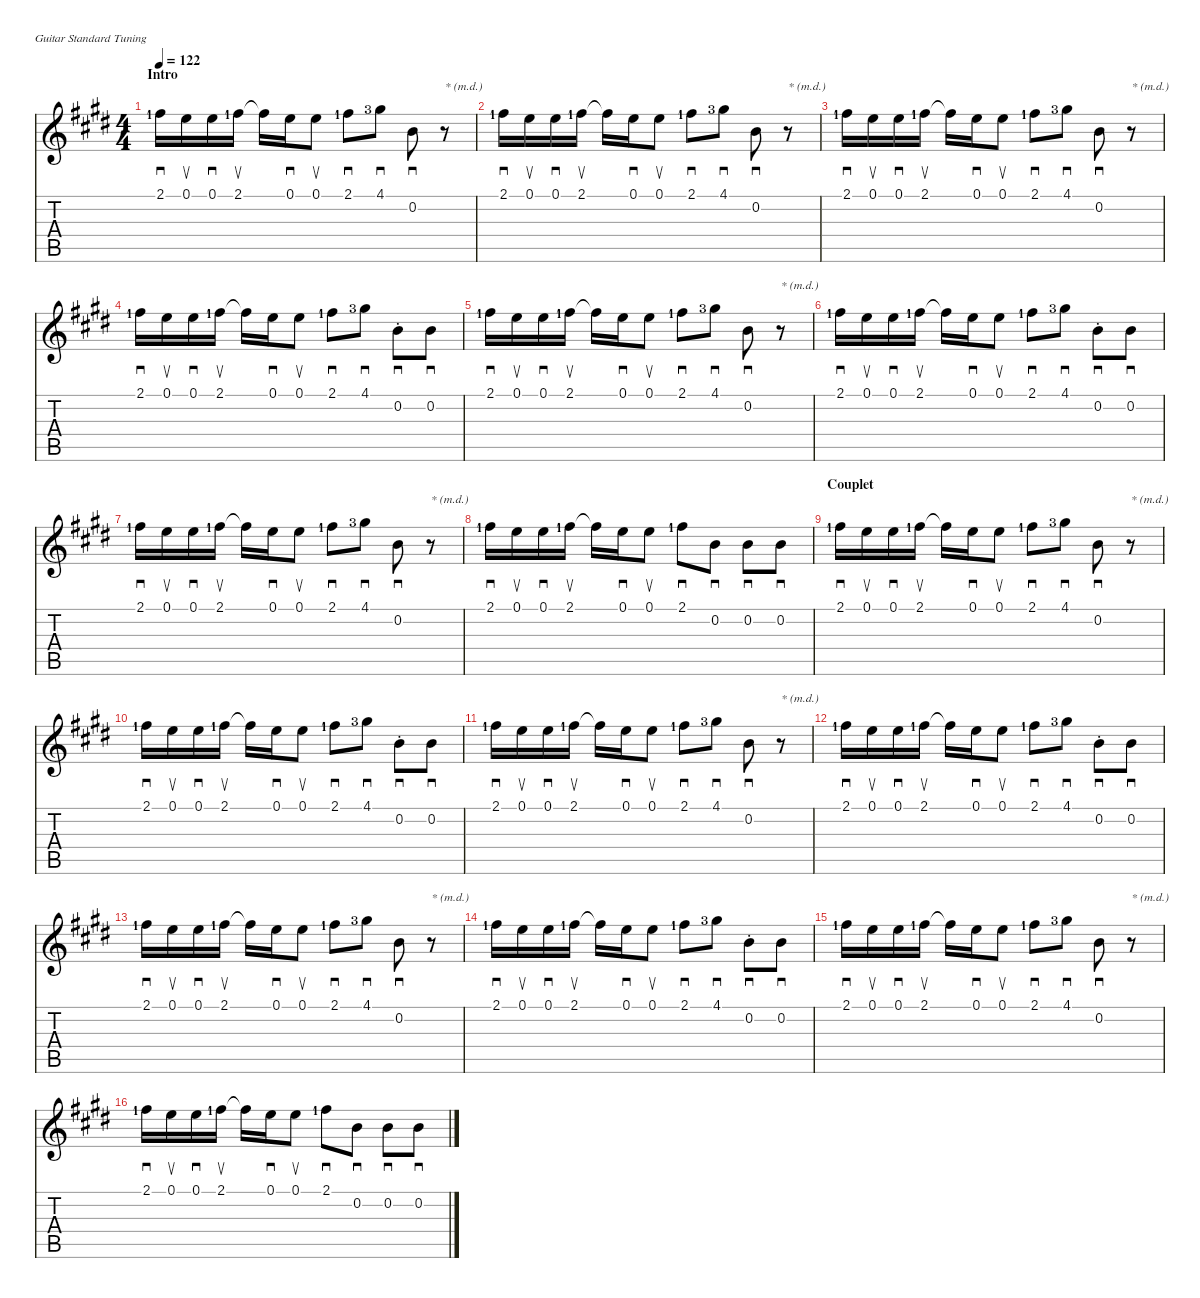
\defaultSystemsLayout 4
\hideDynamics
\bracketExtendMode nobrackets
\singleTrackTrackNamePolicy hidden
\multiTrackTrackNamePolicy hidden
\firstSystemTrackNameOrientation horizontal
\otherSystemsTrackNameOrientation horizontal
\track ("Gtr. overdrive" "E-Gt") {instrument overdrivenguitar}
\staff {score tabs}
\tuning (E4 B3 G3 D3 A2 E2)
\ts (4 4)
\section ("" "Intro")
\tempo 122
\clef g2
\ks e
2.1{lf 2}.16{sd dy mf instrument overdrivenguitar} 0.1.16{su} 0.1.16{sd} 2.1{lf 2}.16{su} 2.1{t}.16 0.1.16{sd} 0.1.8{su} 2.1{lf 2}.8{sd} 4.1{lf 4}.8{sd} 0.2.8{sd} r.8{txt "* (m.d.)"} |
2.1{lf 2}.16{sd} 0.1.16{su} 0.1.16{sd} 2.1{lf 2}.16{su} 2.1{t}.16 0.1.16{sd} 0.1.8{su} 2.1{lf 2}.8{sd} 4.1{lf 4}.8{sd} 0.2.8{sd} r.8{txt "* (m.d.)"} |
2.1{lf 2}.16{sd} 0.1.16{su} 0.1.16{sd} 2.1{lf 2}.16{su} 2.1{t}.16 0.1.16{sd} 0.1.8{su} 2.1{lf 2}.8{sd} 4.1{lf 4}.8{sd} 0.2.8{sd} r.8{txt "* (m.d.)"} |
2.1{lf 2}.16{sd} 0.1.16{su} 0.1.16{sd} 2.1{lf 2}.16{su} 2.1{t}.16 0.1.16{sd} 0.1.8{su} 2.1{lf 2}.8{sd} 4.1{lf 4}.8{sd} 0.2{st}.8{sd} 0.2.8{sd} |
2.1{lf 2}.16{sd} 0.1.16{su} 0.1.16{sd} 2.1{lf 2}.16{su} 2.1{t}.16 0.1.16{sd} 0.1.8{su} 2.1{lf 2}.8{sd} 4.1{lf 4}.8{sd} 0.2.8{sd} r.8{txt "* (m.d.)"} |
2.1{lf 2}.16{sd} 0.1.16{su} 0.1.16{sd} 2.1{lf 2}.16{su} 2.1{t}.16 0.1.16{sd} 0.1.8{su} 2.1{lf 2}.8{sd} 4.1{lf 4}.8{sd} 0.2{st}.8{sd} 0.2.8{sd} |
2.1{lf 2}.16{sd} 0.1.16{su} 0.1.16{sd} 2.1{lf 2}.16{su} 2.1{t}.16 0.1.16{sd} 0.1.8{su} 2.1{lf 2}.8{sd} 4.1{lf 4}.8{sd} 0.2.8{sd} r.8{txt "* (m.d.)"} |
2.1{lf 2}.16{sd} 0.1.16{su} 0.1.16{sd} 2.1{lf 2}.16{su} 2.1{t}.16 0.1.16{sd} 0.1.8{su} 2.1{lf 2}.8{sd} 0.2.8{sd} 0.2.8{sd} 0.2.8{sd} |
\section ("" "Couplet")
2.1{lf 2}.16{sd} 0.1.16{su} 0.1.16{sd} 2.1{lf 2}.16{su} 2.1{t}.16 0.1.16{sd} 0.1.8{su} 2.1{lf 2}.8{sd} 4.1{lf 4}.8{sd} 0.2.8{sd} r.8{txt "* (m.d.)"} |
2.1{lf 2}.16{sd} 0.1.16{su} 0.1.16{sd} 2.1{lf 2}.16{su} 2.1{t}.16 0.1.16{sd} 0.1.8{su} 2.1{lf 2}.8{sd} 4.1{lf 4}.8{sd} 0.2{st}.8{sd} 0.2.8{sd} |
2.1{lf 2}.16{sd} 0.1.16{su} 0.1.16{sd} 2.1{lf 2}.16{su} 2.1{t}.16 0.1.16{sd} 0.1.8{su} 2.1{lf 2}.8{sd} 4.1{lf 4}.8{sd} 0.2.8{sd} r.8{txt "* (m.d.)"} |
2.1{lf 2}.16{sd} 0.1.16{su} 0.1.16{sd} 2.1{lf 2}.16{su} 2.1{t}.16 0.1.16{sd} 0.1.8{su} 2.1{lf 2}.8{sd} 4.1{lf 4}.8{sd} 0.2{st}.8{sd} 0.2.8{sd} |
2.1{lf 2}.16{sd} 0.1.16{su} 0.1.16{sd} 2.1{lf 2}.16{su} 2.1{t}.16 0.1.16{sd} 0.1.8{su} 2.1{lf 2}.8{sd} 4.1{lf 4}.8{sd} 0.2.8{sd} r.8{txt "* (m.d.)"} |
2.1{lf 2}.16{sd} 0.1.16{su} 0.1.16{sd} 2.1{lf 2}.16{su} 2.1{t}.16 0.1.16{sd} 0.1.8{su} 2.1{lf 2}.8{sd} 4.1{lf 4}.8{sd} 0.2{st}.8{sd} 0.2.8{sd} |
2.1{lf 2}.16{sd} 0.1.16{su} 0.1.16{sd} 2.1{lf 2}.16{su} 2.1{t}.16 0.1.16{sd} 0.1.8{su} 2.1{lf 2}.8{sd} 4.1{lf 4}.8{sd} 0.2.8{sd} r.8{txt "* (m.d.)"} |
2.1{lf 2}.16{sd} 0.1.16{su} 0.1.16{sd} 2.1{lf 2}.16{su} 2.1{t}.16 0.1.16{sd} 0.1.8{su} 2.1{lf 2}.8{sd} 0.2.8{sd} 0.2.8{sd} 0.2.8{sd}
